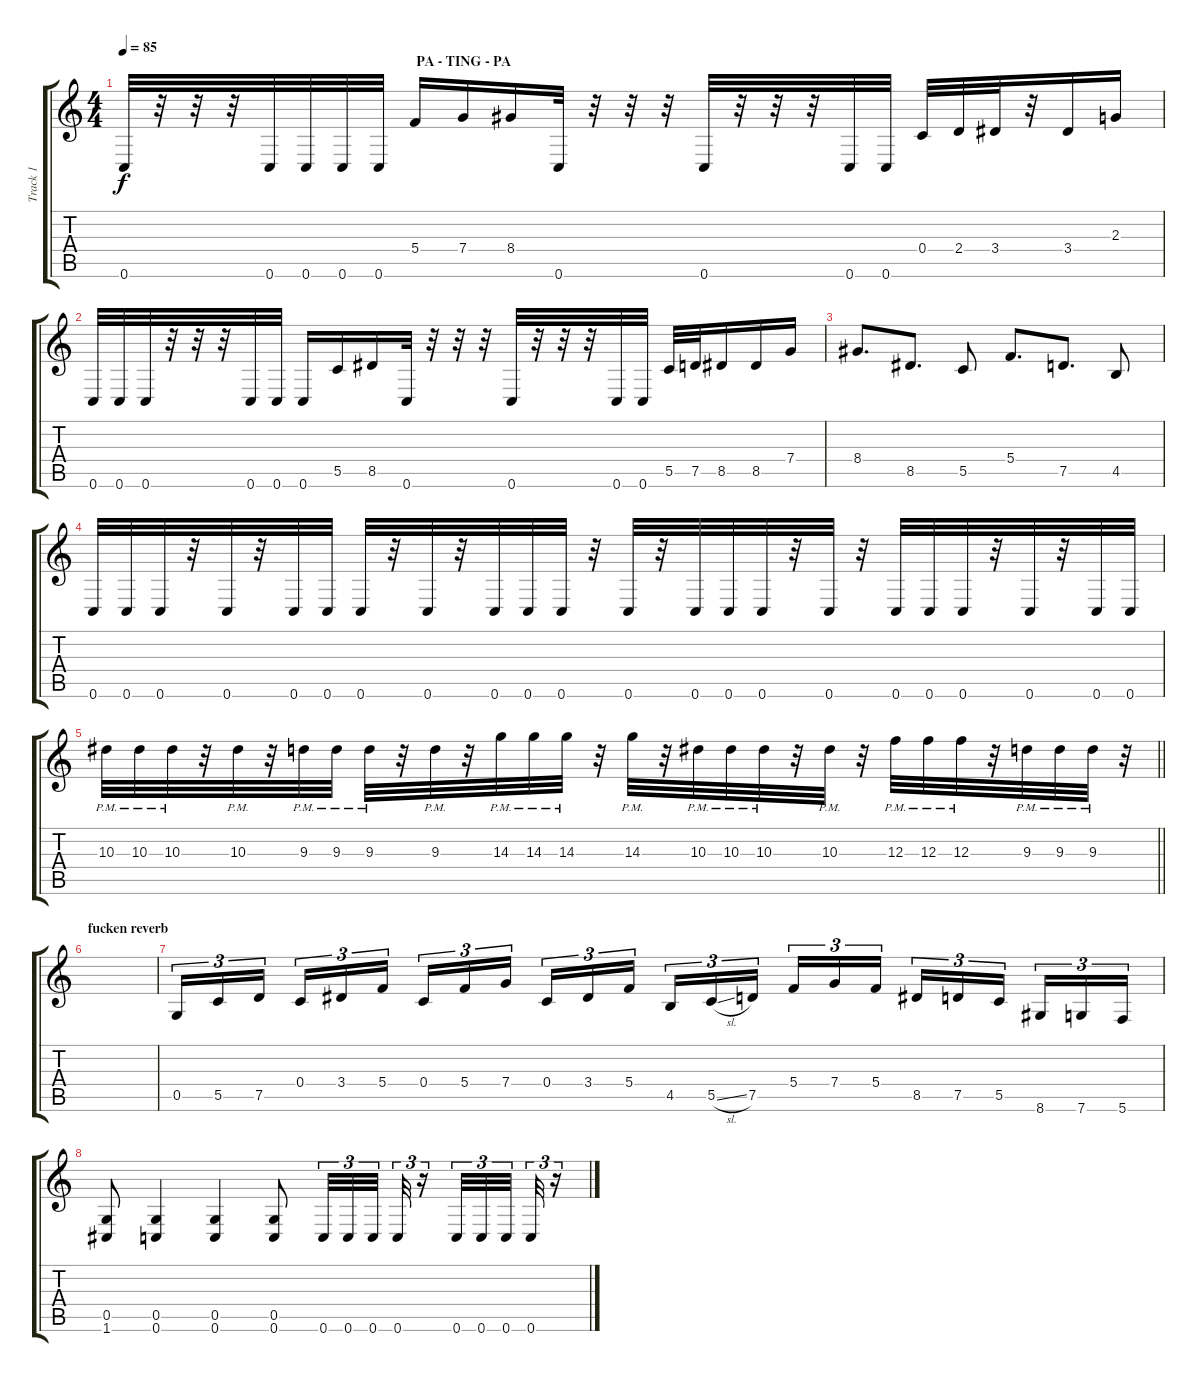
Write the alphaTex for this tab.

\track ("Track 1" "Track 1") {instrument distortionguitar}
\staff {score tabs}
\tuning (D4 A3 F3 C3 G2 C2) {hide}
\ts (4 4)
\section ("" "                                                                                     PA - TING - PA")
\tempo 85
\clef g2
\ks c
0.6.32{dy f} r.32 r.32 r.32 0.6.32 0.6.32 0.6.32 0.6.32 5.4.16 7.4.16 8.4.16 0.6.32 r.32 r.32 r.32 0.6.32 r.32 r.32 r.32 0.6.32 0.6.32 0.4.32 2.4.32 3.4.32 r.32 3.4.16 2.3.16 |
0.6.32 0.6.32 0.6.32 r.32 r.32 r.32 0.6.32 0.6.32 0.6.16 5.5.16 8.5.16 0.6.32 r.32 r.32 r.32 0.6.32 r.32 r.32 r.32 0.6.32 0.6.32 5.5.32 7.5.32 8.5.16 8.5.16 7.4.16 |
8.4.8{d} 8.5.8{d} 5.5.8 5.4.8{d} 7.5.8{d} 4.5.8 |
0.6.32 0.6.32 0.6.32 r.32 0.6.32 r.32 0.6.32 0.6.32 0.6.32 r.32 0.6.32 r.32 0.6.32 0.6.32 0.6.32 r.32 0.6.32 r.32 0.6.32 0.6.32 0.6.32 r.32 0.6.32 r.32 0.6.32 0.6.32 0.6.32 r.32 0.6.32 r.32 0.6.32 0.6.32 |
\barLineRight lightlight
10.3{pm}.32 10.3{pm}.32 10.3{pm}.32 r.32 10.3{pm}.32 r.32 9.3{pm}.32 9.3{pm}.32 9.3{pm}.32 r.32 9.3{pm}.32 r.32 14.3{pm}.32 14.3{pm}.32 14.3{pm}.32 r.32 14.3{pm}.32 r.32 10.3{pm}.32 10.3{pm}.32 10.3{pm}.32 r.32 10.3{pm}.32 r.32 12.3{pm}.32 12.3{pm}.32 12.3{pm}.32 r.32 9.3{pm}.32 9.3{pm}.32 9.3{pm}.32 r.32 |
\section ("" "fucken reverb")
|
0.5.16{tu (3 2)} 5.5.16{tu (3 2)} 7.5.16{tu (3 2) beam splitsecondary} 0.4.16{tu (3 2)} 3.4.16{tu (3 2)} 5.4.16{tu (3 2)} 0.4.16{tu (3 2)} 5.4.16{tu (3 2)} 7.4.16{tu (3 2) beam splitsecondary} 0.4.16{tu (3 2)} 3.4.16{tu (3 2)} 5.4.16{tu (3 2)} 4.5.16{tu (3 2)} 5.5{sl}.16{tu (3 2)} 7.5.16{tu (3 2) beam splitsecondary} 5.4.16{tu (3 2)} 7.4.16{tu (3 2)} 5.4.16{tu (3 2)} 8.5.16{tu (3 2)} 7.5.16{tu (3 2)} 5.5.16{tu (3 2) beam splitsecondary} 8.6.16{tu (3 2)} 7.6.16{tu (3 2)} 5.6.16{tu (3 2)} |
(0.5 1.6).8 (0.5 0.6).4 (0.5 0.6).4 (0.5 0.6).8 0.6.32{tu (3 2)} 0.6.32{tu (3 2)} 0.6.32{tu (3 2) beam splitsecondary} 0.6.32{tu (3 2)} r.16{tu (3 2)} 0.6.32{tu (3 2)} 0.6.32{tu (3 2)} 0.6.32{tu (3 2) beam splitsecondary} 0.6.32{tu (3 2)} r.16{tu (3 2)}
